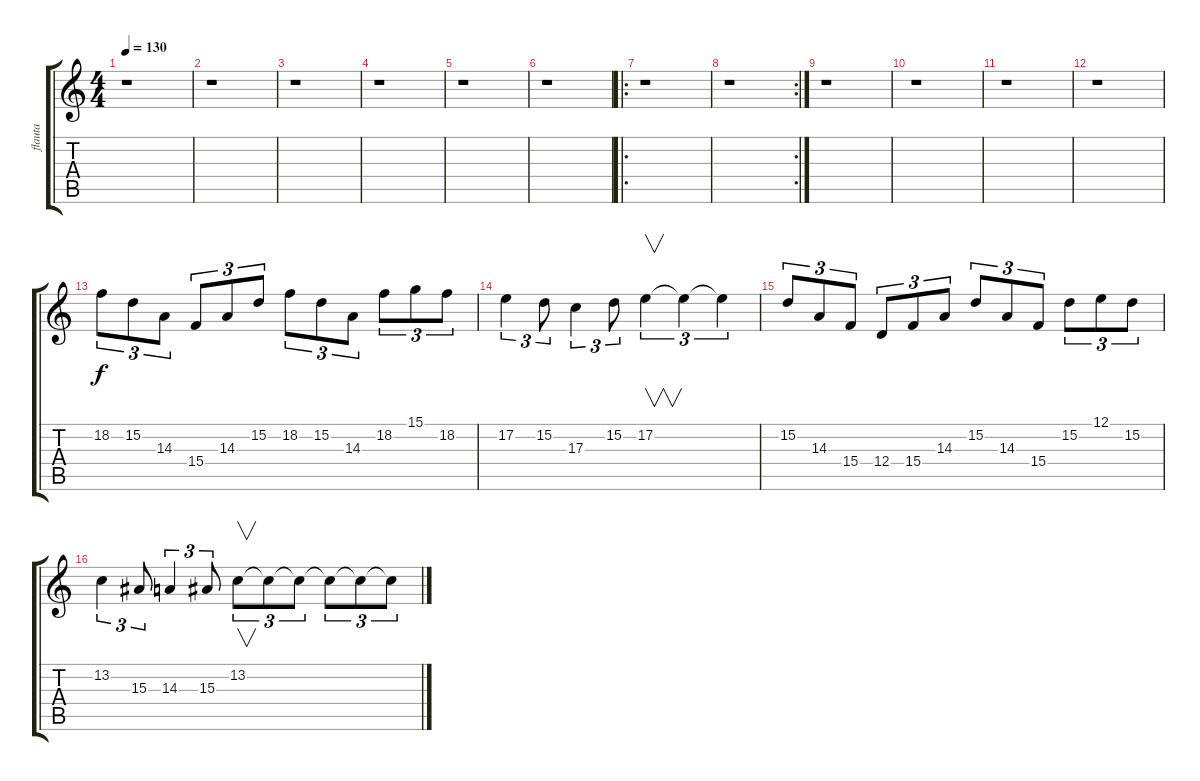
\track ("flauta" "flauta") {instrument flute}
\staff {score tabs}
\tuning (E4 B3 G3 D3 A2 E2) {hide}
\ts (4 4)
\tempo 130
\clef g2
\ks c
r.1{dy f} |
r.1 |
r.1 |
r.1 |
r.1 |
r.1 |
\ro
r.1 |
\rc 2
r.1 |
r.1 |
r.1 |
r.1 |
r.1 |
18.2.8{tu (3 2)} 15.2.8{tu (3 2)} 14.3.8{tu (3 2)} 15.4.8{tu (3 2)} 14.3.8{tu (3 2)} 15.2.8{tu (3 2)} 18.2.8{tu (3 2)} 15.2.8{tu (3 2)} 14.3.8{tu (3 2)} 18.2.8{tu (3 2)} 15.1.8{tu (3 2)} 18.2.8{tu (3 2)} |
17.2.4{tu (3 2)} 15.2.8{tu (3 2)} 17.3.4{tu (3 2)} 15.2.8{tu (3 2)} 17.2.4{v tu (3 2)} 17.2{t}.4{tu (3 2)} 17.2{t}.4{tu (3 2)} |
15.2.8{tu (3 2)} 14.3.8{tu (3 2)} 15.4.8{tu (3 2)} 12.4.8{tu (3 2)} 15.4.8{tu (3 2)} 14.3.8{tu (3 2)} 15.2.8{tu (3 2)} 14.3.8{tu (3 2)} 15.4.8{tu (3 2)} 15.2.8{tu (3 2)} 12.1.8{tu (3 2)} 15.2.8{tu (3 2)} |
13.2.4{tu (3 2)} 15.3.8{tu (3 2)} 14.3.4{tu (3 2)} 15.3.8{tu (3 2)} 13.2.8{v tu (3 2)} 13.2{t}.8{tu (3 2)} 13.2{t}.8{tu (3 2)} 13.2{t}.8{tu (3 2)} 13.2{t}.8{tu (3 2)} 13.2{t}.8{tu (3 2)}
